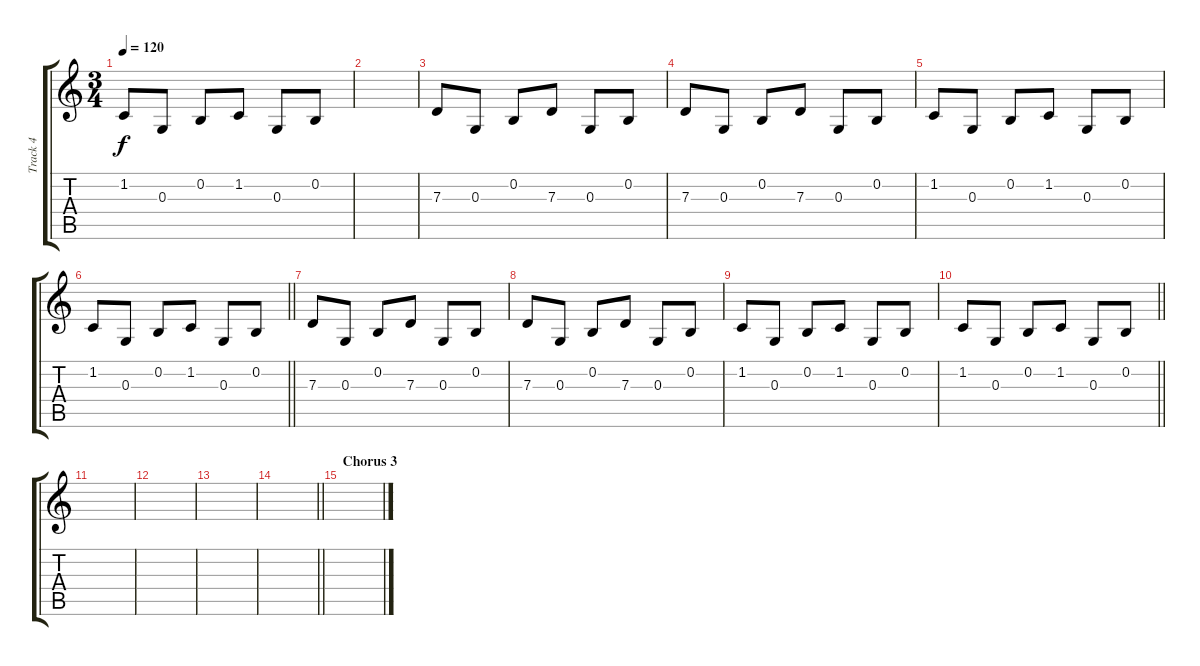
\track ("Track 4" "Track 4") {instrument brightacousticpiano}
\staff {score tabs}
\tuning (E4 B3 G3 D3 A2 D2) {hide}
\ts (3 4)
\tempo 120
\clef g2
\ks c
1.2.8{dy f} 0.3.8 0.2.8 1.2.8 0.3.8 0.2.8 |
|
7.3.8 0.3.8 0.2.8 7.3.8 0.3.8 0.2.8 |
7.3.8 0.3.8 0.2.8 7.3.8 0.3.8 0.2.8 |
1.2.8 0.3.8 0.2.8 1.2.8 0.3.8 0.2.8 |
\barLineRight lightlight
1.2.8 0.3.8 0.2.8 1.2.8 0.3.8 0.2.8 |
7.3.8 0.3.8 0.2.8 7.3.8 0.3.8 0.2.8 |
7.3.8 0.3.8 0.2.8 7.3.8 0.3.8 0.2.8 |
1.2.8 0.3.8 0.2.8 1.2.8 0.3.8 0.2.8 |
\barLineRight lightlight
1.2.8 0.3.8 0.2.8 1.2.8 0.3.8 0.2.8 |
|
|
|
\barLineRight lightlight
|
\section ("" "Chorus 3")
